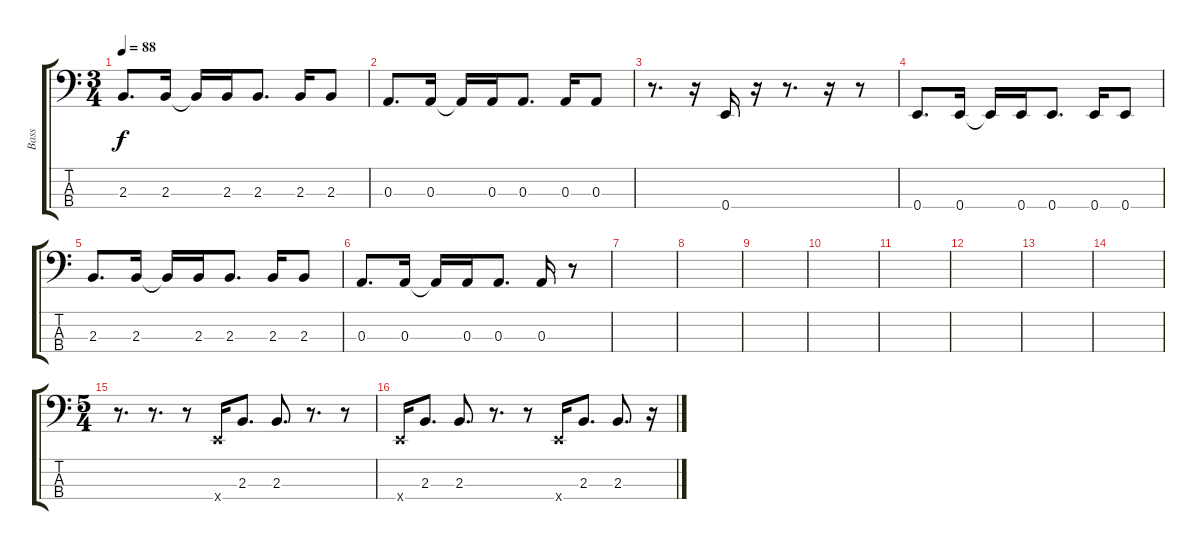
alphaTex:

\track ("Bass" "Bass") {instrument electricbasspick}
\staff {score tabs}
\tuning (G2 D2 A1 E1) {hide}
\ts (3 4)
\tempo 88
\clef f4
\ks c
2.3.8{d dy f} 2.3.16 2.3{t}.16 2.3.16 2.3.8{d} 2.3.16 2.3.8 |
0.3.8{d} 0.3.16 0.3{t}.16 0.3.16 0.3.8{d} 0.3.16 0.3.8 |
r.8{d} r.16 0.4{t}.16 r.16 r.8{d} r.16 r.8 |
0.4.8{d} 0.4.16 0.4{t}.16 0.4.16 0.4.8{d} 0.4.16 0.4.8 |
2.3.8{d} 2.3.16 2.3{t}.16 2.3.16 2.3.8{d} 2.3.16 2.3.8 |
0.3.8{d} 0.3.16 0.3{t}.16 0.3.16 0.3.8{d} 0.3.16 r.8 |
|
|
|
|
|
|
|
|
\ts (5 4)
r.8{d} r.8{d} r.8 0.4{x}.16 2.3.8{d} 2.3.8{d} r.8{d} r.8 |
0.4{x}.16 2.3.8{d} 2.3.8{d} r.8{d} r.8 0.4{x}.16 2.3.8{d} 2.3.8{d} r.16
